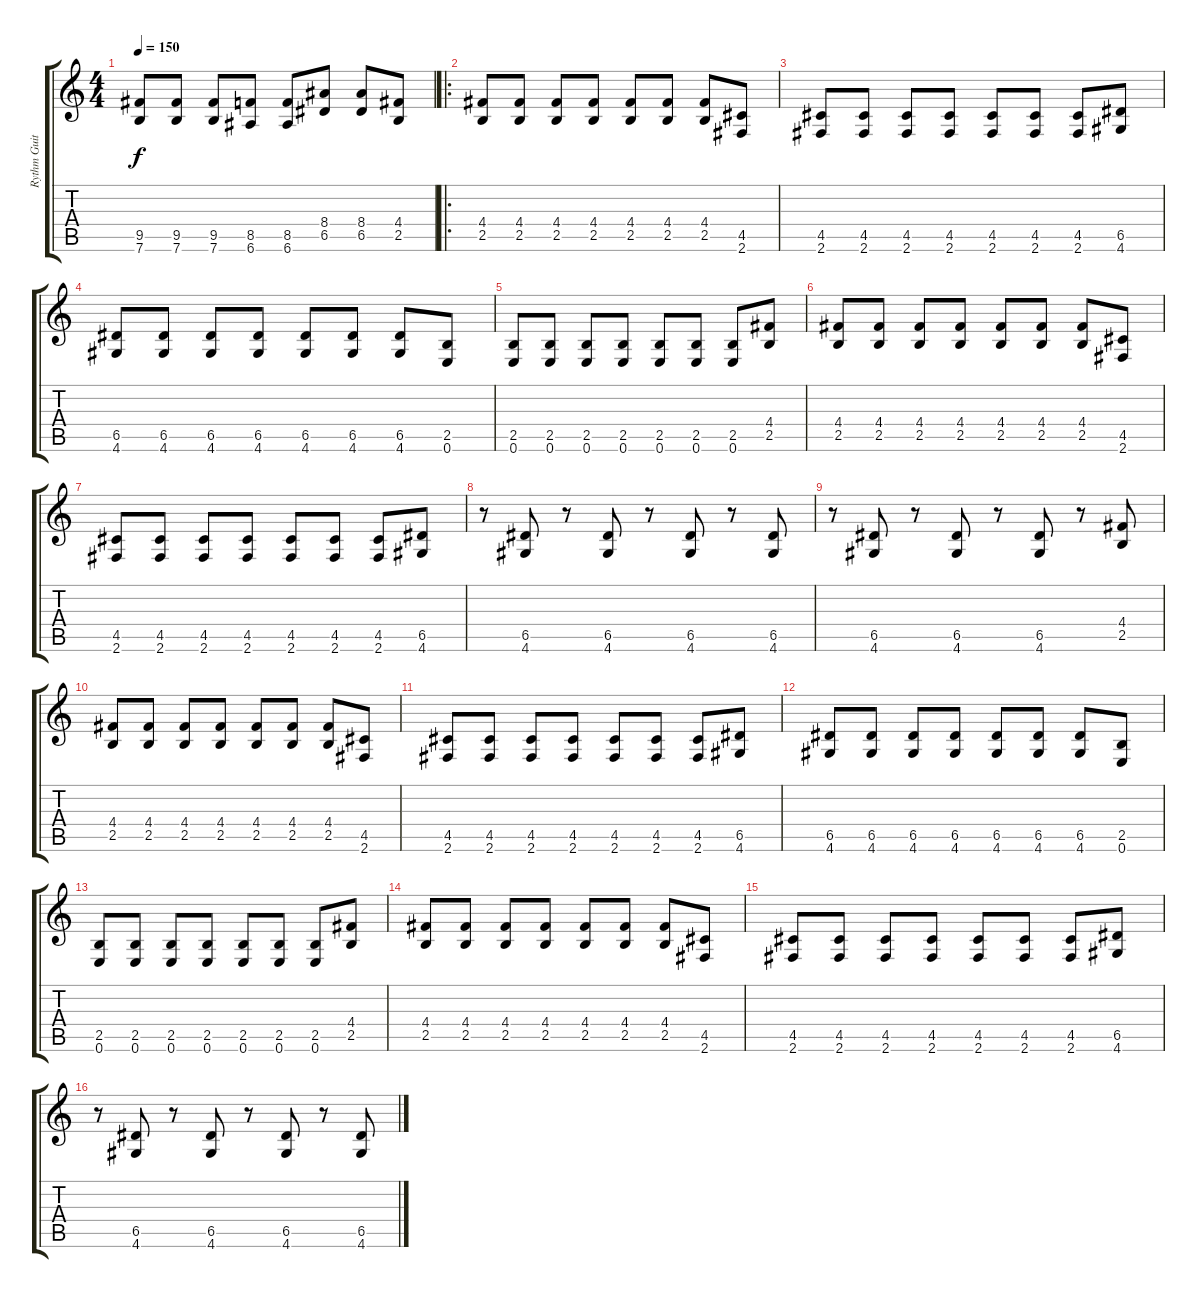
\track ("Rythm Guitar" "Rythm Guit") {instrument distortionguitar}
\staff {score tabs}
\tuning (E4 B3 G3 D3 A2 E2) {hide}
\ts (4 4)
\tempo 150
\clef g2
\ks c
(9.5 7.6).8{dy f} (9.5 7.6).8 (9.5 7.6).8 (8.5 6.6).8 (8.5 6.6).8 (8.4 6.5).8 (8.4 6.5).8 (4.4 2.5).8 |
\ro
(4.4 2.5).8 (4.4 2.5).8 (4.4 2.5).8 (4.4 2.5).8 (4.4 2.5).8 (4.4 2.5).8 (4.4 2.5).8 (4.5 2.6).8 |
(4.5 2.6).8 (4.5 2.6).8 (4.5 2.6).8 (4.5 2.6).8 (4.5 2.6).8 (4.5 2.6).8 (4.5 2.6).8 (6.5 4.6).8 |
(6.5 4.6).8 (6.5 4.6).8 (6.5 4.6).8 (6.5 4.6).8 (6.5 4.6).8 (6.5 4.6).8 (6.5 4.6).8 (2.5 0.6).8 |
(2.5 0.6).8 (2.5 0.6).8 (2.5 0.6).8 (2.5 0.6).8 (2.5 0.6).8 (2.5 0.6).8 (2.5 0.6).8 (4.4 2.5).8 |
(4.4 2.5).8 (4.4 2.5).8 (4.4 2.5).8 (4.4 2.5).8 (4.4 2.5).8 (4.4 2.5).8 (4.4 2.5).8 (4.5 2.6).8 |
(4.5 2.6).8 (4.5 2.6).8 (4.5 2.6).8 (4.5 2.6).8 (4.5 2.6).8 (4.5 2.6).8 (4.5 2.6).8 (6.5 4.6).8 |
r.8 (6.5 4.6).8 r.8 (6.5 4.6).8 r.8 (6.5 4.6).8 r.8 (6.5 4.6).8 |
r.8 (6.5 4.6).8 r.8 (6.5 4.6).8 r.8 (6.5 4.6).8 r.8 (4.4 2.5).8 |
(4.4 2.5).8 (4.4 2.5).8 (4.4 2.5).8 (4.4 2.5).8 (4.4 2.5).8 (4.4 2.5).8 (4.4 2.5).8 (4.5 2.6).8 |
(4.5 2.6).8 (4.5 2.6).8 (4.5 2.6).8 (4.5 2.6).8 (4.5 2.6).8 (4.5 2.6).8 (4.5 2.6).8 (6.5 4.6).8 |
(6.5 4.6).8 (6.5 4.6).8 (6.5 4.6).8 (6.5 4.6).8 (6.5 4.6).8 (6.5 4.6).8 (6.5 4.6).8 (2.5 0.6).8 |
(2.5 0.6).8 (2.5 0.6).8 (2.5 0.6).8 (2.5 0.6).8 (2.5 0.6).8 (2.5 0.6).8 (2.5 0.6).8 (4.4 2.5).8 |
(4.4 2.5).8 (4.4 2.5).8 (4.4 2.5).8 (4.4 2.5).8 (4.4 2.5).8 (4.4 2.5).8 (4.4 2.5).8 (4.5 2.6).8 |
(4.5 2.6).8 (4.5 2.6).8 (4.5 2.6).8 (4.5 2.6).8 (4.5 2.6).8 (4.5 2.6).8 (4.5 2.6).8 (6.5 4.6).8 |
r.8 (6.5 4.6).8 r.8 (6.5 4.6).8 r.8 (6.5 4.6).8 r.8 (6.5 4.6).8
